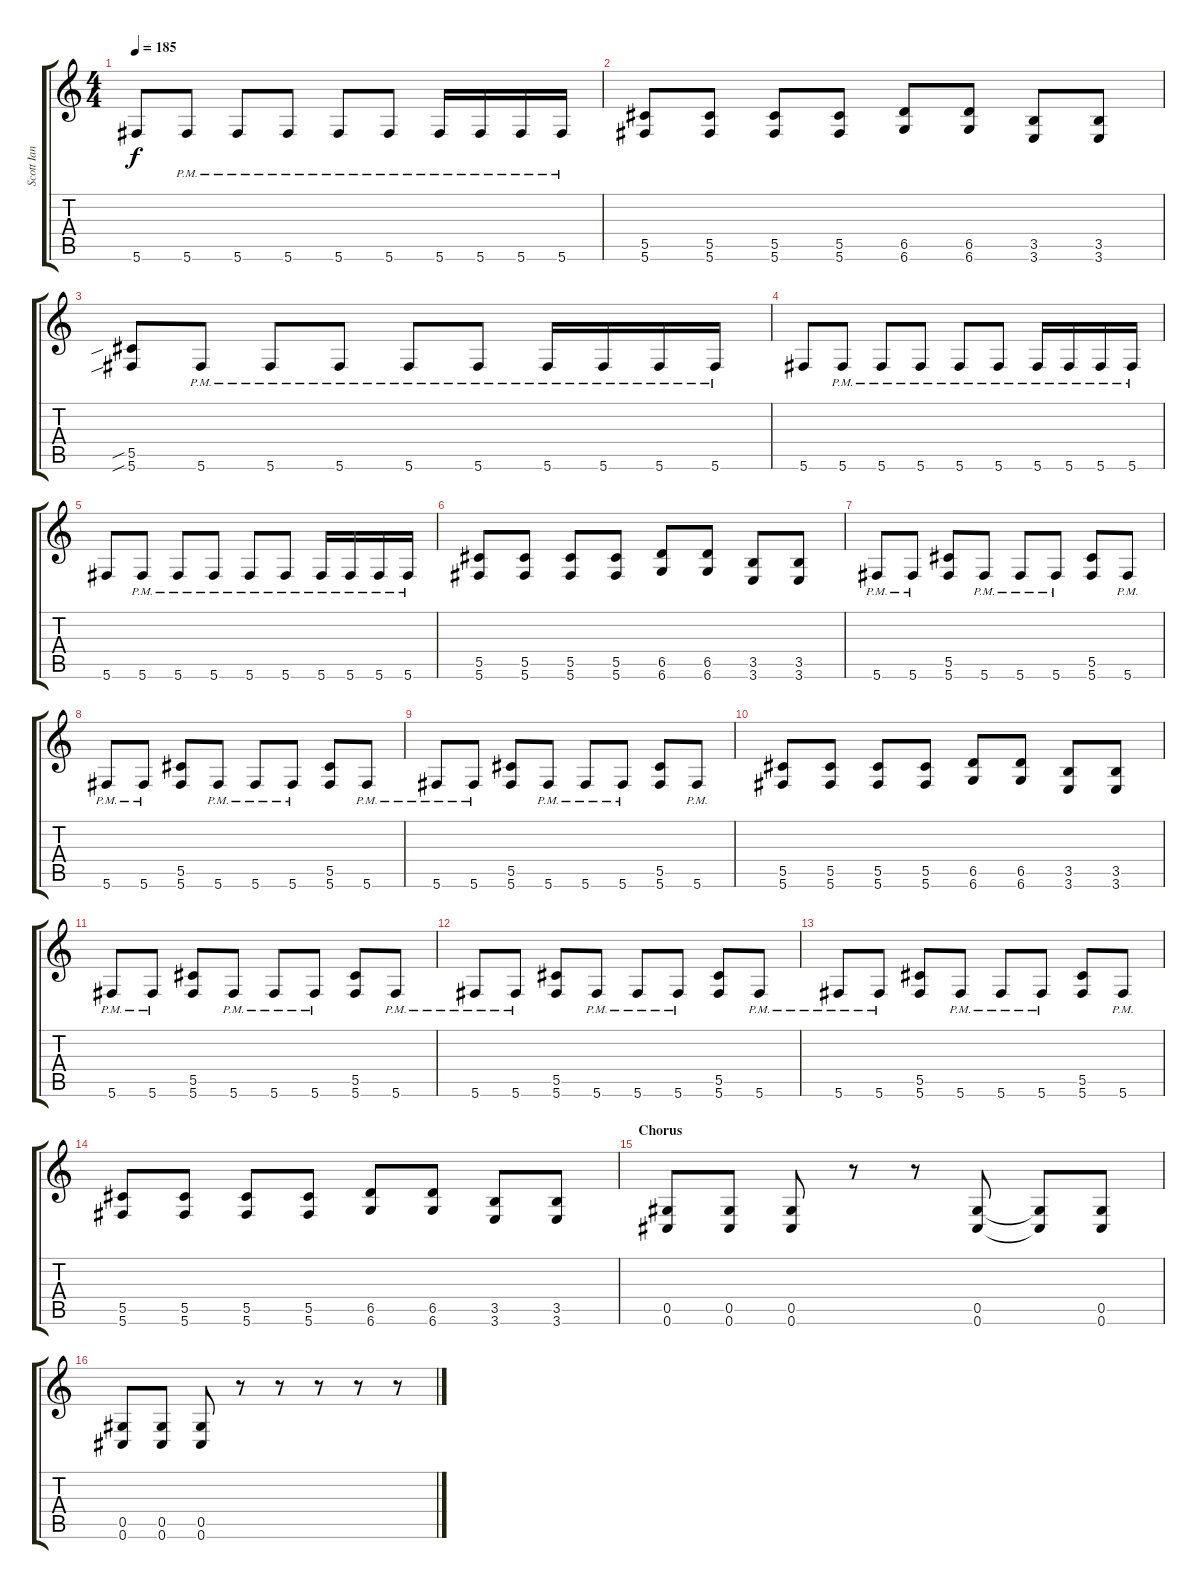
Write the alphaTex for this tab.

\track ("Scott Ian" "Scott Ian") {instrument distortionguitar}
\staff {score tabs}
\tuning (Eb4 Bb3 Gb3 Db3 Ab2 Db2) {hide}
\ts (4 4)
\tempo 185
\clef g2
\ks c
5.6.8{dy f} 5.6{pm}.8 5.6{pm}.8 5.6{pm}.8 5.6{pm}.8 5.6{pm}.8 5.6{pm}.16 5.6{pm}.16 5.6{pm}.16 5.6{pm}.16 |
(5.5 5.6).8 (5.5 5.6).8 (5.5 5.6).8 (5.5 5.6).8 (6.5 6.6).8 (6.5 6.6).8 (3.5 3.6).8 (3.5 3.6).8 |
(5.5{sib} 5.6{sib}).8 5.6{pm}.8 5.6{pm}.8 5.6{pm}.8 5.6{pm}.8 5.6{pm}.8 5.6{pm}.16 5.6{pm}.16 5.6{pm}.16 5.6{pm}.16 |
5.6.8 5.6{pm}.8 5.6{pm}.8 5.6{pm}.8 5.6{pm}.8 5.6{pm}.8 5.6{pm}.16 5.6{pm}.16 5.6{pm}.16 5.6{pm}.16 |
5.6.8 5.6{pm}.8 5.6{pm}.8 5.6{pm}.8 5.6{pm}.8 5.6{pm}.8 5.6{pm}.16 5.6{pm}.16 5.6{pm}.16 5.6{pm}.16 |
(5.5 5.6).8 (5.5 5.6).8 (5.5 5.6).8 (5.5 5.6).8 (6.5 6.6).8 (6.5 6.6).8 (3.5 3.6).8 (3.5 3.6).8 |
5.6{pm}.8 5.6{pm}.8 (5.5 5.6).8 5.6{pm}.8 5.6{pm}.8 5.6{pm}.8 (5.5 5.6).8 5.6{pm}.8 |
5.6{pm}.8 5.6{pm}.8 (5.5 5.6).8 5.6{pm}.8 5.6{pm}.8 5.6{pm}.8 (5.5 5.6).8 5.6{pm}.8 |
5.6{pm}.8 5.6{pm}.8 (5.5 5.6).8 5.6{pm}.8 5.6{pm}.8 5.6{pm}.8 (5.5 5.6).8 5.6{pm}.8 |
(5.5 5.6).8 (5.5 5.6).8 (5.5 5.6).8 (5.5 5.6).8 (6.5 6.6).8 (6.5 6.6).8 (3.5 3.6).8 (3.5 3.6).8 |
5.6{pm}.8 5.6{pm}.8 (5.5 5.6).8 5.6{pm}.8 5.6{pm}.8 5.6{pm}.8 (5.5 5.6).8 5.6{pm}.8 |
5.6{pm}.8 5.6{pm}.8 (5.5 5.6).8 5.6{pm}.8 5.6{pm}.8 5.6{pm}.8 (5.5 5.6).8 5.6{pm}.8 |
5.6{pm}.8 5.6{pm}.8 (5.5 5.6).8 5.6{pm}.8 5.6{pm}.8 5.6{pm}.8 (5.5 5.6).8 5.6{pm}.8 |
(5.5 5.6).8 (5.5 5.6).8 (5.5 5.6).8 (5.5 5.6).8 (6.5 6.6).8 (6.5 6.6).8 (3.5 3.6).8 (3.5 3.6).8 |
\section ("" "Chorus")
(0.5 0.6).8 (0.5 0.6).8 (0.5 0.6).8 r.8 r.8 (0.5 0.6).8 (0.5{t} 0.6{t}).8 (0.5 0.6).8 |
(0.5 0.6).8 (0.5 0.6).8 (0.5 0.6).8 r.8 r.8 r.8 r.8 r.8
